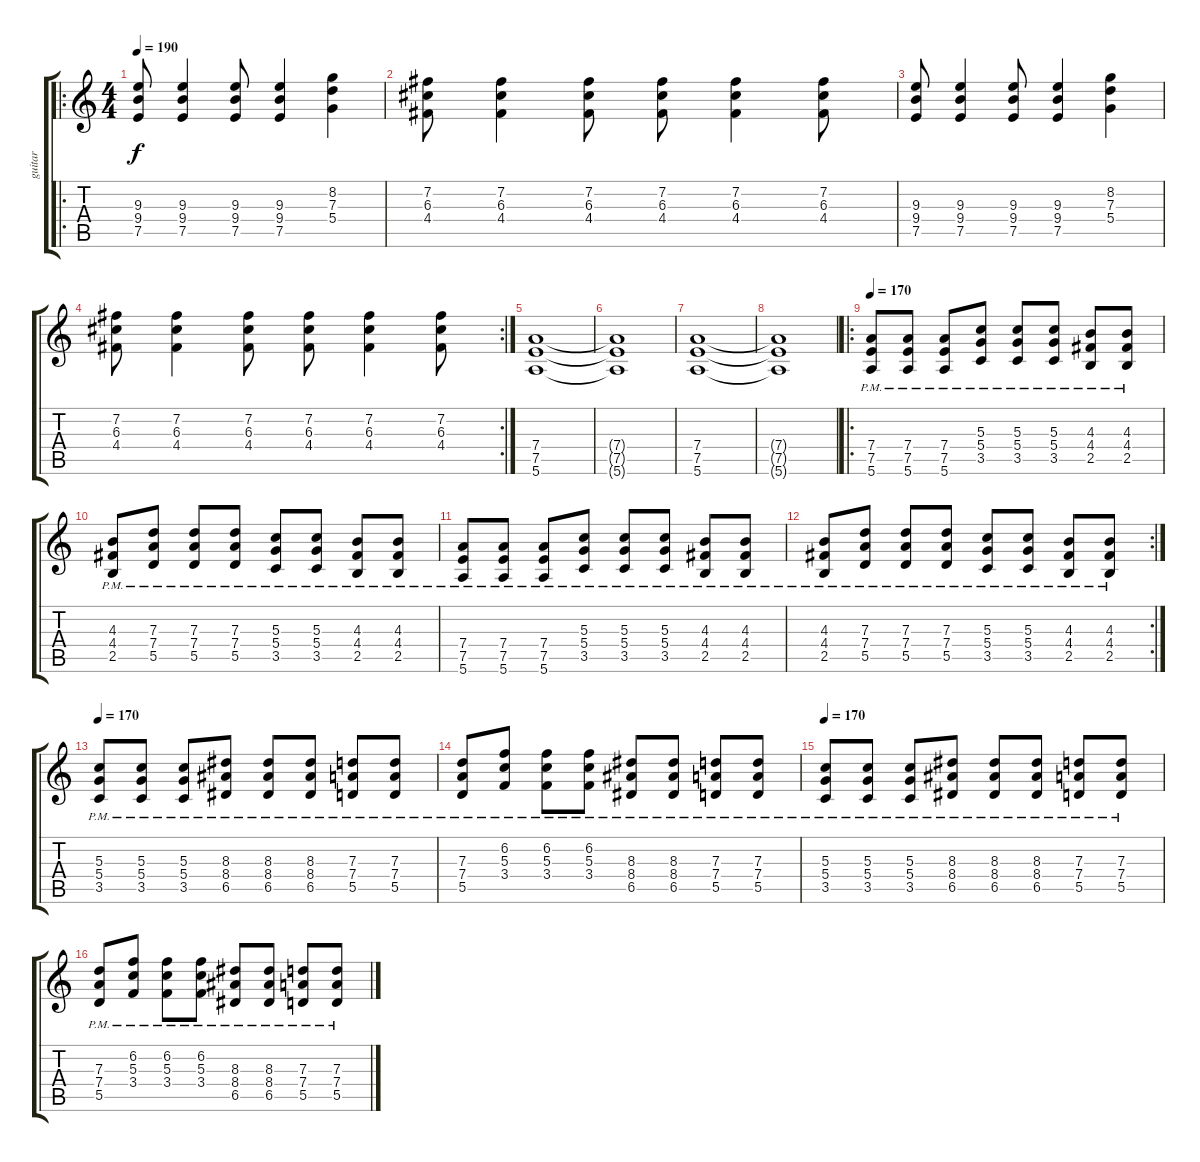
\track ("guitar" "guitar") {instrument overdrivenguitar}
\staff {score tabs}
\tuning (E4 B3 G3 D3 A2 E2) {hide}
\ro
\ts (4 4)
\tempo 190
\clef g2
\ks c
(9.3 9.4 7.5).8{dy f} (9.3 9.4 7.5).4 (9.3 9.4 7.5).8 (9.3 9.4 7.5).4 (8.2 7.3 5.4).4 |
(7.2 6.3 4.4).8 (7.2 6.3 4.4).4 (7.2 6.3 4.4).8 (7.2 6.3 4.4).8 (7.2 6.3 4.4).4 (7.2 6.3 4.4).8 |
(9.3 9.4 7.5).8 (9.3 9.4 7.5).4 (9.3 9.4 7.5).8 (9.3 9.4 7.5).4 (8.2 7.3 5.4).4 |
\rc 2
(7.2 6.3 4.4).8 (7.2 6.3 4.4).4 (7.2 6.3 4.4).8 (7.2 6.3 4.4).8 (7.2 6.3 4.4).4 (7.2 6.3 4.4).8 |
(7.4 7.5 5.6).1 |
(7.4{t} 7.5{t} 5.6{t}).1 |
(7.4 7.5 5.6).1 |
(7.4{t} 7.5{t} 5.6{t}).1 |
\ro
\tempo 170
(7.4{pm} 7.5{pm} 5.6{pm}).8 (7.4{pm} 7.5{pm} 5.6{pm}).8 (7.4{pm} 7.5{pm} 5.6{pm}).8 (5.3{pm} 5.4{pm} 3.5{pm}).8 (5.3{pm} 5.4{pm} 3.5{pm}).8 (5.3{pm} 5.4{pm} 3.5{pm}).8 (4.3{pm} 4.4{pm} 2.5{pm}).8 (4.3{pm} 4.4{pm} 2.5{pm}).8 |
(4.3{pm} 4.4{pm} 2.5{pm}).8 (7.3{pm} 7.4{pm} 5.5{pm}).8 (7.3{pm} 7.4{pm} 5.5{pm}).8 (7.3{pm} 7.4{pm} 5.5{pm}).8 (5.3{pm} 5.4{pm} 3.5{pm}).8 (5.3{pm} 5.4{pm} 3.5{pm}).8 (4.3{pm} 4.4{pm} 2.5{pm}).8 (4.3{pm} 4.4{pm} 2.5{pm}).8 |
(7.4{pm} 7.5{pm} 5.6{pm}).8 (7.4{pm} 7.5{pm} 5.6{pm}).8 (7.4{pm} 7.5{pm} 5.6{pm}).8 (5.3{pm} 5.4{pm} 3.5{pm}).8 (5.3{pm} 5.4{pm} 3.5{pm}).8 (5.3{pm} 5.4{pm} 3.5{pm}).8 (4.3{pm} 4.4{pm} 2.5{pm}).8 (4.3{pm} 4.4{pm} 2.5{pm}).8 |
\rc 2
(4.3{pm} 4.4{pm} 2.5{pm}).8 (7.3{pm} 7.4{pm} 5.5{pm}).8 (7.3{pm} 7.4{pm} 5.5{pm}).8 (7.3{pm} 7.4{pm} 5.5{pm}).8 (5.3{pm} 5.4{pm} 3.5{pm}).8 (5.3{pm} 5.4{pm} 3.5{pm}).8 (4.3{pm} 4.4{pm} 2.5{pm}).8 (4.3{pm} 4.4{pm} 2.5{pm}).8 |
\tempo 170
(5.3{pm} 5.4{pm} 3.5{pm}).8 (5.3{pm} 5.4{pm} 3.5{pm}).8 (5.3{pm} 5.4{pm} 3.5{pm}).8 (8.3{pm} 8.4{pm} 6.5{pm}).8 (8.3{pm} 8.4{pm} 6.5{pm}).8 (8.3{pm} 8.4{pm} 6.5{pm}).8 (7.3{pm} 7.4{pm} 5.5{pm}).8 (7.3{pm} 7.4{pm} 5.5{pm}).8 |
(7.3{pm} 7.4{pm} 5.5{pm}).8 (6.2{pm} 5.3{pm} 3.4{pm}).8 (6.2{pm} 5.3{pm} 3.4{pm}).8 (6.2{pm} 5.3{pm} 3.4{pm}).8 (8.3{pm} 8.4{pm} 6.5{pm}).8 (8.3{pm} 8.4{pm} 6.5{pm}).8 (7.3{pm} 7.4{pm} 5.5{pm}).8 (7.3{pm} 7.4{pm} 5.5{pm}).8 |
\tempo 170
(5.3{pm} 5.4{pm} 3.5{pm}).8 (5.3{pm} 5.4{pm} 3.5{pm}).8 (5.3{pm} 5.4{pm} 3.5{pm}).8 (8.3{pm} 8.4{pm} 6.5{pm}).8 (8.3{pm} 8.4{pm} 6.5{pm}).8 (8.3{pm} 8.4{pm} 6.5{pm}).8 (7.3{pm} 7.4{pm} 5.5{pm}).8 (7.3{pm} 7.4{pm} 5.5{pm}).8 |
(7.3{pm} 7.4{pm} 5.5{pm}).8 (6.2{pm} 5.3{pm} 3.4{pm}).8 (6.2{pm} 5.3{pm} 3.4{pm}).8 (6.2{pm} 5.3{pm} 3.4{pm}).8 (8.3{pm} 8.4{pm} 6.5{pm}).8 (8.3{pm} 8.4{pm} 6.5{pm}).8 (7.3{pm} 7.4{pm} 5.5{pm}).8 (7.3{pm} 7.4{pm} 5.5{pm}).8
